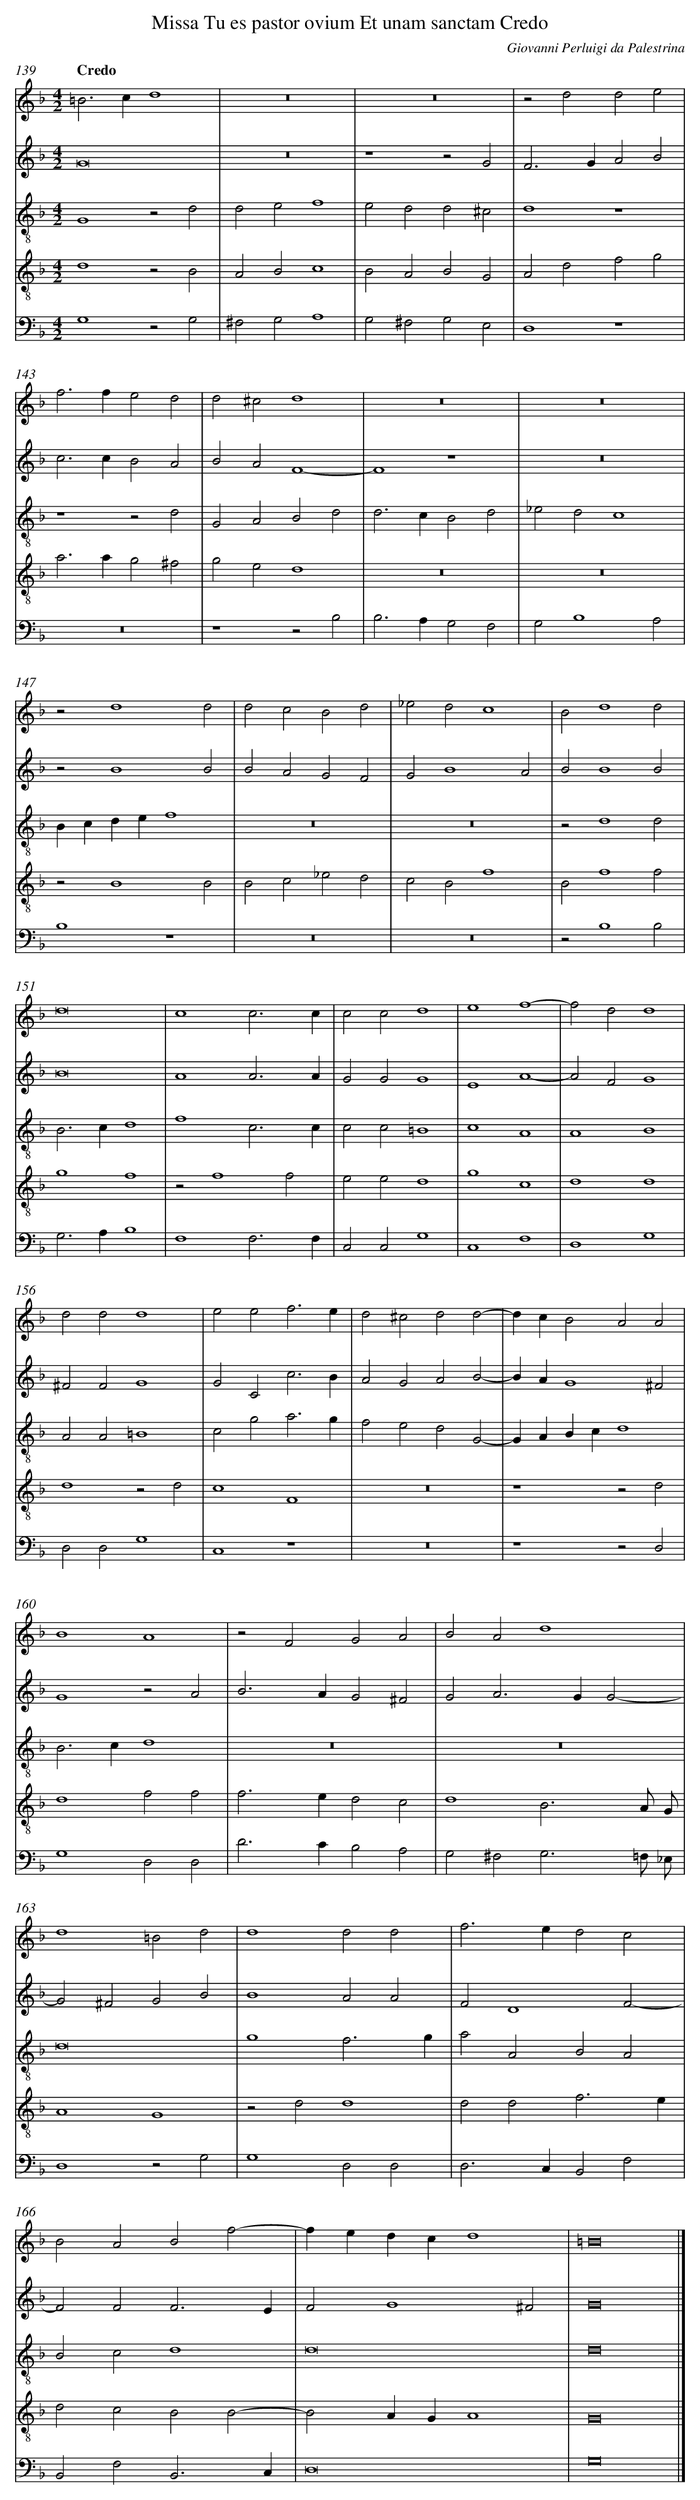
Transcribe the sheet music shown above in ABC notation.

X:1
T: Missa Tu es pastor ovium Et unam sanctam Credo
C: Giovanni Perluigi da Palestrina
L: 1/4
M: 4/2
Q: "Credo"
V: 1 clef=treble
V: 2 clef=treble
V: 3 clef=treble-8
V: 4 clef=treble-8
V: 5 clef=bass
K: F
[V:1] =B2>c2d4 |
[V:2] G8 |
[V:3] G4z2d2 |
[V:4] d4z2B2 |
[V:5] G,4z2G,2 |
[V:1] z8 |
[V:2] z8 |
[V:3] d2e2f4 |
[V:4] A2B2c4 |
[V:5] ^F,2G,2A,4 |
[V:1] z8 |
[V:2] z4z2G2 |
[V:3] e2d2d2^c2 |
[V:4] B2A2B2G2 |
[V:5] G,2^F,2G,2E,2 |
[V:1] z2d2d2e2 |
[V:2] F2>G2A2B2 |
[V:3] d4z4 |
[V:4] A2d2f2g2 |
[V:5] D,4z4 |
[V:1] f2>f2e2d2 |
[V:2] c2>c2B2A2 |
[V:3] z4z2d2 |
[V:4] a2>a2g2^f2 |
[V:5] z8 |
[V:1] d2^c2d4 |
[V:2] B2A2F4- |
[V:3] G2A2B2d2 |
[V:4] g2e2d4 |
[V:5] z4z2B,2 |
[V:1] z8 |
[V:2] F4z4 |
[V:3] d2>c2B2d2 |
[V:4] z8 |
[V:5] B,2>A,2G,2F,2 |
[V:1] z8 |
[V:2] z8 |
[V:3] _e2d2c4 |
[V:4] z8 |
[V:5] G,2B,4A,2 |
[V:1] z2d4d2 |
[V:2] z2B4B2 |
[V:3] Bcdef4 |
[V:4] z2B4B2 |
[V:5] B,4z4 |
[V:1] d2c2B2d2 |
[V:2] B2A2G2F2 |
[V:3] z8 |
[V:4] B2c2_e2d2 |
[V:5] z8 |
[V:1] _e2d2c4 |
[V:2] G2B4A2 |
[V:3] z8 |
[V:4] c2B2f4 |
[V:5] z8 |
[V:1] B2d4d2 |
[V:2] B2B4B2 |
[V:3] z2d4d2 |
[V:4] B2f4f2 |
[V:5] z2B,4B,2 |
[V:1] d8 |
[V:2] B8 |
[V:3] B2>c2d4 |
[V:4] g4f4 |
[V:5] G,2>A,2B,4 |
[V:1] c4c3c |
[V:2] A4A3A |
[V:3] f4c3c |
[V:4] z2f4f2 |
[V:5] F,4F,3F, |
[V:1] c2c2d4 |
[V:2] G2G2G4 |
[V:3] c2c2=B4 |
[V:4] e2e2d4 |
[V:5] C,2C,2G,4 |
[V:1] e4f4- |
[V:2] E4A4- |
[V:3] c4A4 |
[V:4] g4c4 |
[V:5] C,4F,4 |
[V:1] f2d2d4 |
[V:2] A2F2G4 |
[V:3] A4B4 |
[V:4] d4d4 |
[V:5] D,4G,4 |
[V:1] d2d2d4 |
[V:2] ^F2F2G4 |
[V:3] A2A2=B4 |
[V:4] d4z2d2 |
[V:5] D,2D,2G,4 |
[V:1] e2e2f3e |
[V:2] G2C2c3B |
[V:3] c2g2a3g |
[V:4] c4F4 |
[V:5] C,4z4 |
[V:1] d2^c2d2d2- |
[V:2] A2G2A2B2- |
[V:3] f2e2d2G2- |
[V:4] z8 |
[V:5] z8 |
[V:1] dcB2A2A2 |
[V:2] BAG4^F2 |
[V:3] GABcd4 |
[V:4] z4z2d2 |
[V:5] z4z2D,2 |
[V:1] B4A4 |
[V:2] G4z2A2 |
[V:3] B2>c2d4 |
[V:4] d4f2f2 |
[V:5] G,4D,2D,2 |
[V:1] z2F2G2A2 |
[V:2] B2>A2G2^F2 |
[V:3] z8 |
[V:4] f2>e2d2c2 |
[V:5] D2>C2B,2A,2 |
[V:1] B2A2d4 |
[V:2] G2A2>G2G2- |
[V:3] z8 |
[V:4] d4B3A/ G/ |
[V:5] G,2^F,2G,3=F,/ _E,/ |
[V:1] d4=B2d2 |
[V:2] G2^F2G2B2 |
[V:3] d8 |
[V:4] A4G4 |
[V:5] D,4z2G,2 |
[V:1] d4d2d2 |
[V:2] B4A2A2 |
[V:3] g4f3g |
[V:4] z2d2d4 |
[V:5] G,4D,2D,2 |
[V:1] f2>e2d2c2 |
[V:2] F2D4F2- |
[V:3] a2A2B2A2 |
[V:4] d2d2f3e |
[V:5] D,2>C,2B,,2F,2 |
[V:1] B2A2B2f2- |
[V:2] F2F2F3E |
[V:3] B2c2d4 |
[V:4] d2c2B2B2- |
[V:5] B,,2F,2B,,3C, |
[V:1] fedcd4 |
[V:2] F2G4^F2 |
[V:3] d8 |
[V:4] B2AGA4 |
[V:5] D,8 |
[V:1] =B8 |]
[V:2] G8 |]
[V:3] d8 |]
[V:4] G8 |]
[V:5] G,8 |]
